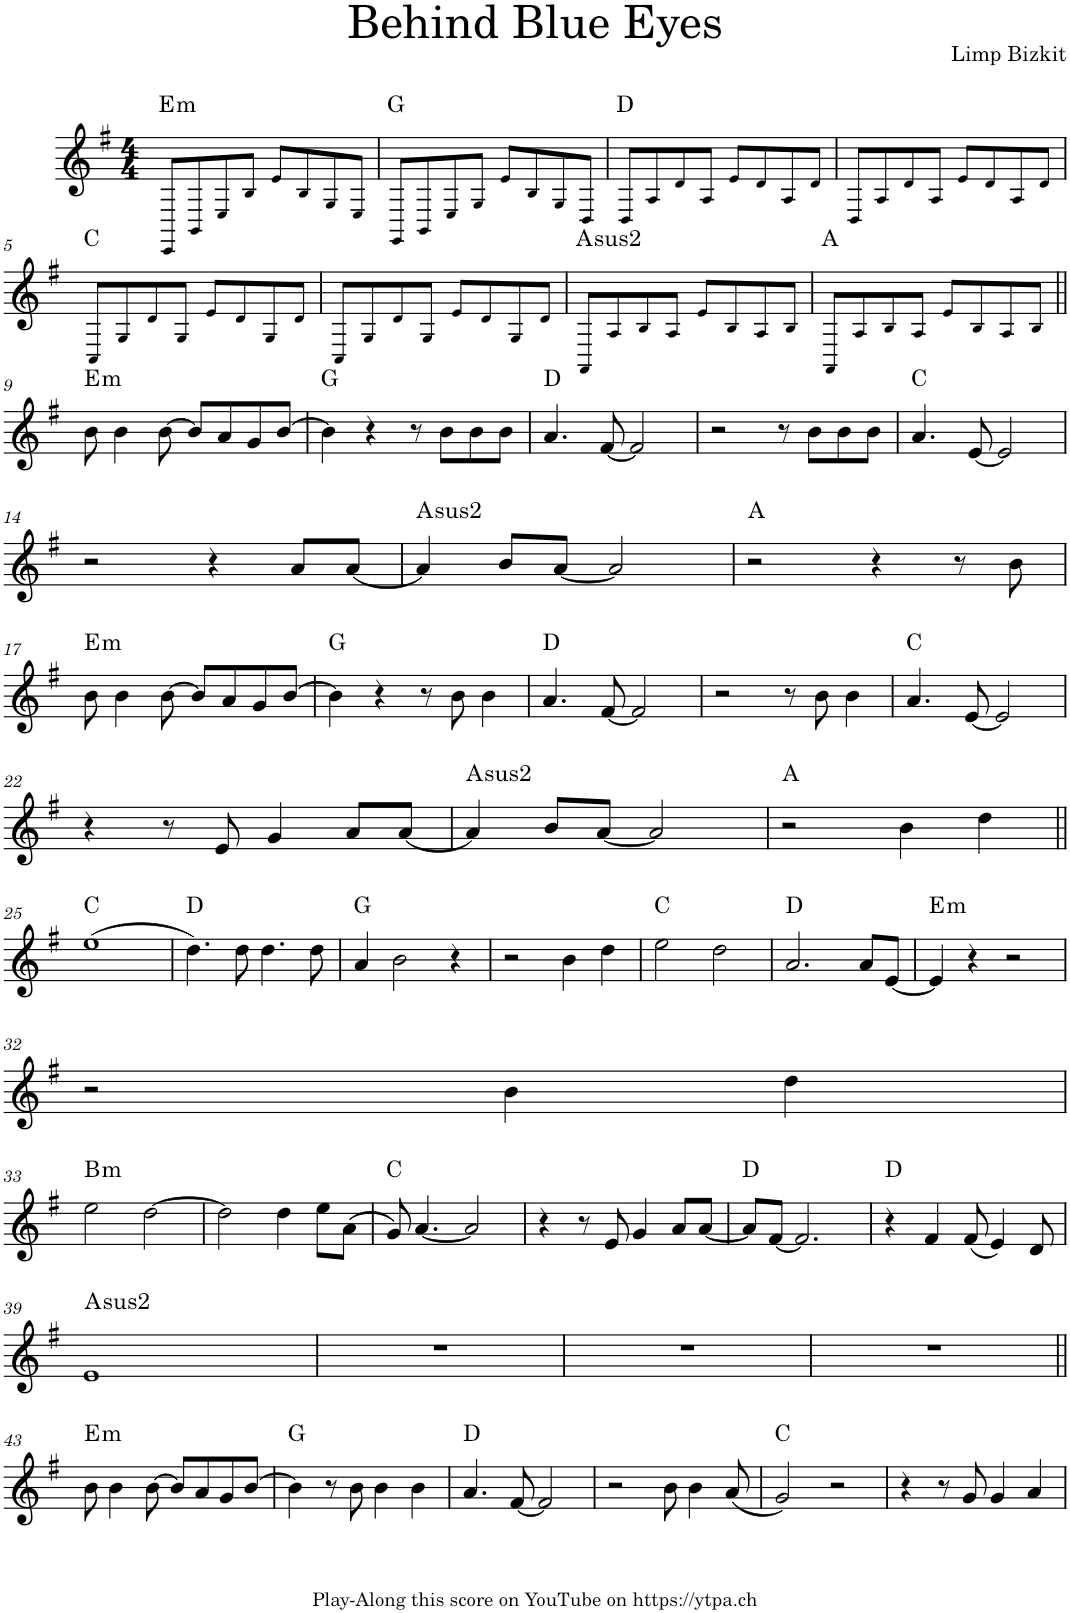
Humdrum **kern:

**kern	**harte
*part1	*part1
*staff1	*
*I"Piano	*
*I'Pno.	*
*clefG2	*
*k[f#]	*
*M4/4	*
=1	=1
!	!LO:H:kt=m
8EE!/L	E:min
8BB!/	.
8E!/	.
8B!/J	.
8e!/L	.
8B!/	.
8G!/	.
8E!/J	.
=2	=2
8GG!/L	G:maj
8BB!/	.
8E!/	.
8G!/J	.
8e!/L	.
8B!/	.
8G!/	.
8D!/J	.
=3	=3
8D!/L	D:maj
8A!/	.
8d!/	.
8A!/J	.
8e!/L	.
8d!/	.
8A!/	.
8d!/J	.
=4	=4
8D!/L	.
8A!/	.
8d!/	.
8A!/J	.
8e!/L	.
8d!/	.
8A!/	.
8d!/J	.
!!LO:LB:g=z
=5	=5
8C!/L	C:maj
8G!/	.
8d!/	.
8G!/J	.
8e!/L	.
8d!/	.
8G!/	.
8d!/J	.
=6	=6
8C!/L	.
8G!/	.
8d!/	.
8G!/J	.
8e!/L	.
8d!/	.
8G!/	.
8d!/J	.
=7	=7
!	!LO:H:kt=2
8AA!/L	A:(1,2,5)
8A!/	.
8B!/	.
8A!/J	.
8e!/L	.
8B!/	.
8A!/	.
8B!/J	.
=8	=8
8AA!/L	A:maj
8A!/	.
8B!/	.
8A!/J	.
8e!/L	.
8B!/	.
8A!/	.
8B!/J	.
!!LO:LB:g=z
=9||	=9||
!	!LO:H:kt=m
8b\	E:min
4b\	.
[8b\	.
8b/L]	.
8a/	.
8g/	.
[8b/J	.
=10	=10
4b\]	G:maj
4r	.
8r	.
8b\L	.
8b\	.
8b\J	.
=11	=11
4.a/	D:maj
[8f#/	.
2f#/]	.
=12	=12
2r	.
8r	.
8b\L	.
8b\	.
8b\J	.
=13	=13
4.a/	C:maj
[8e/	.
2e/]	.
!!LO:LB:g=z
=14	=14
2r	.
4r	.
8a/L	.
[8a/J	.
=15	=15
!	!LO:H:kt=2
4a/]	A:(1,2,5)
8b/L	.
[8a/J	.
2a/]	.
=16	=16
2r	A:maj
4r	.
8r	.
8b\	.
!!LO:LB:g=z
=17	=17
!	!LO:H:kt=m
8b\	E:min
4b\	.
[8b\	.
8b/L]	.
8a/	.
8g/	.
[8b/J	.
=18	=18
4b\]	G:maj
4r	.
8r	.
8b\	.
4b\	.
=19	=19
4.a/	D:maj
[8f#/	.
2f#/]	.
=20	=20
2r	.
8r	.
8b\	.
4b\	.
=21	=21
4.a/	C:maj
[8e/	.
2e/]	.
!!LO:LB:g=z
=22	=22
4r	.
8r	.
8e/	.
4g/	.
8a/L	.
[8a/J	.
=23	=23
!	!LO:H:kt=2
4a/]	A:(1,2,5)
8b/L	.
[8a/J	.
2a/]	.
=24	=24
2r	A:maj
4b\	.
4dd\	.
!!LO:LB:g=z
=25||	=25||
(1ee	C:maj
=26	=26
4.dd\)	D:maj
8dd\	.
4.dd\	.
8dd\	.
=27	=27
4a/	G:maj
2b\	.
4r	.
=28	=28
2r	.
4b\	.
4dd\	.
=29	=29
2ee\	C:maj
2dd\	.
=30	=30
2.a/	D:maj
8a/L	.
[8e/J	.
=31	=31
!	!LO:H:kt=m
4e/]	E:min
4r	.
2r	.
!!LO:LB:g=z
=32	=32
2r	.
4b\	.
4dd\	.
!!LO:LB:g=z
=33	=33
!	!LO:H:kt=m
2ee\	B:min
[2dd\	.
=34	=34
2dd\]	.
4dd\	.
8ee\L	.
(8a\J	.
=35	=35
8g/)	C:maj
[4.a/	.
2a/]	.
=36	=36
4r	.
8r	.
8e/	.
4g/	.
8a/L	.
[8a/J	.
=37	=37
8a/L]	D:maj
[8f#/J	.
2.f#/]	.
=38	=38
4r	D:maj
4f#/	.
(8f#/	.
4e/)	.
8d/	.
!!LO:LB:g=z
=39	=39
!	!LO:H:kt=2
1e	A:(1,2,5)
=40	=40
1r	.
=41	=41
1r	.
=42	=42
1r	.
!!LO:LB:g=z
=43||	=43||
!	!LO:H:kt=m
8b\	E:min
4b\	.
[8b\	.
8b/L]	.
8a/	.
8g/	.
[8b/J	.
=44	=44
4b\]	G:maj
8r	.
8b\	.
4b\	.
4b\	.
=45	=45
4.a/	D:maj
[8f#/	.
2f#/]	.
=46	=46
2r	.
8b\	.
4b\	.
(8a/	.
=47	=47
2g/)	C:maj
2r	.
=48	=48
4r	.
8r	.
8g/	.
4g/	.
4a/	.
=	=
*-	*-
